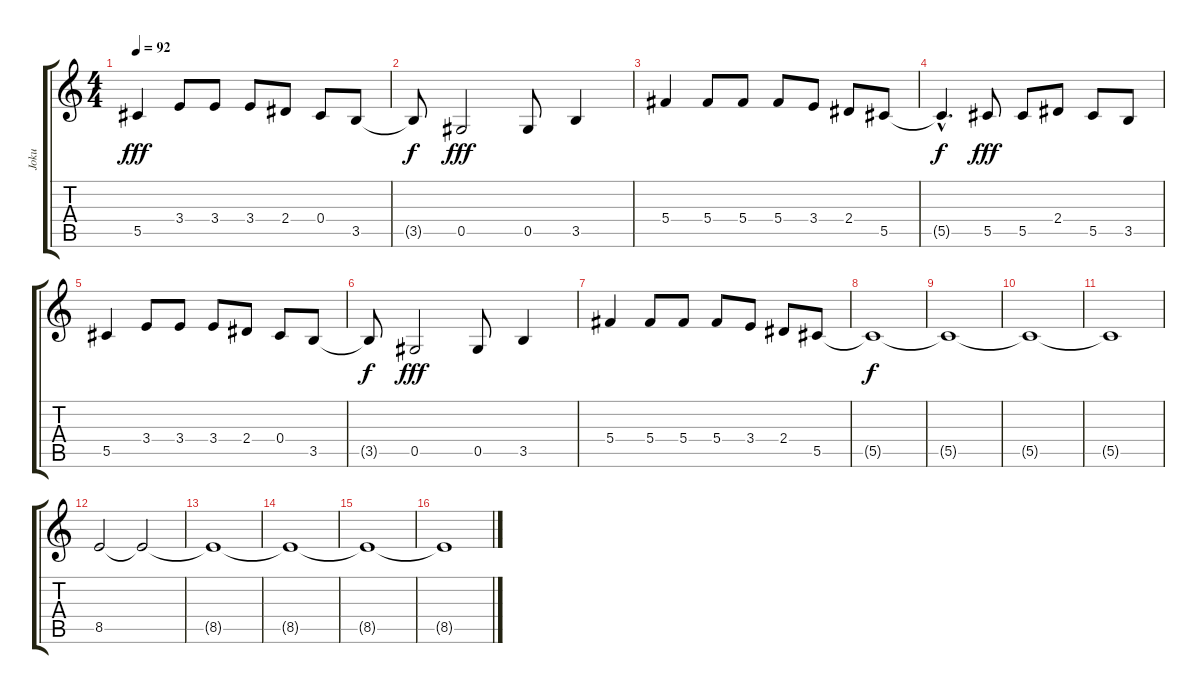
\track ("Joku" "Joku") {instrument distortionguitar}
\staff {score tabs}
\tuning (Eb4 Bb3 Gb3 Db3 Ab2 Db2) {hide}
\ts (4 4)
\tempo 92
\clef g2
\ks c
5.5.4{dy fff} 3.4.8 3.4.8 3.4.8 2.4.8 0.4.8 3.5.8 |
3.5{t}.8{dy f} 0.5.2{dy fff} 0.5.8 3.5.4 |
5.4.4 5.4.8 5.4.8 5.4.8 3.4.8 2.4.8 5.5.8 |
5.5{hac t}.4{d dy f} 5.5.8{dy fff} 5.5.8 2.4.8 5.5.8 3.5.8 |
5.5.4 3.4.8 3.4.8 3.4.8 2.4.8 0.4.8 3.5.8 |
3.5{t}.8{dy f} 0.5.2{dy fff} 0.5.8 3.5.4 |
5.4.4 5.4.8 5.4.8 5.4.8 3.4.8 2.4.8 5.5.8 |
5.5{t}.1{dy f volume 10} |
5.5{t}.1 |
5.5{t}.1{volume 5} |
5.5{t}.1 |
8.5.2{volume 10} 8.5{t}.2{volume 8} |
8.5{t}.1 |
8.5{t}.1{volume 7} |
8.5{t}.1 |
8.5{t}.1{volume 5}
